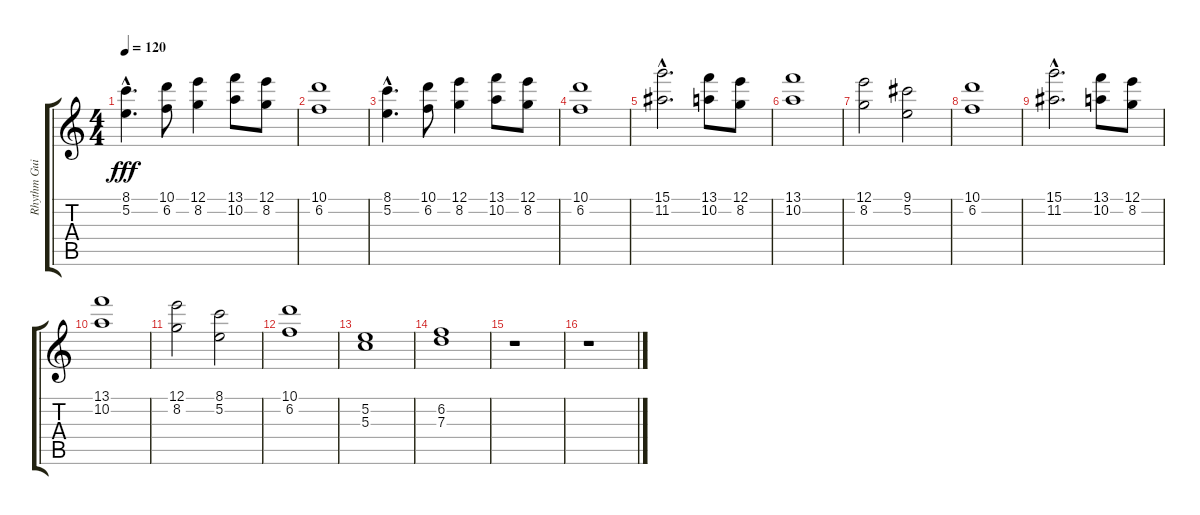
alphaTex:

\track ("Rhythm Guitar" "Rhythm Gui") {instrument distortionguitar}
\staff {score tabs}
\tuning (E4 B3 G3 D3 A2 D2) {hide}
\ts (4 4)
\tempo 120
\clef g2
\ks c
(8.1{hac} 5.2{hac}).4{d dy fff} (10.1 6.2).8 (12.1 8.2).4 (13.1 10.2).8 (12.1 8.2).8 |
(10.1 6.2).1 |
(8.1{hac} 5.2{hac}).4{d} (10.1 6.2).8 (12.1 8.2).4 (13.1 10.2).8 (12.1 8.2).8 |
(10.1 6.2).1 |
(15.1{hac} 11.2{hac}).2{d} (13.1 10.2).8 (12.1 8.2).8 |
(13.1 10.2).1 |
(12.1 8.2).2 (9.1 5.2).2 |
(10.1 6.2).1 |
(15.1{hac} 11.2{hac}).2{d} (13.1 10.2).8 (12.1 8.2).8 |
(13.1 10.2).1 |
(12.1 8.2).2 (8.1 5.2).2 |
(10.1 6.2).1 |
(5.2 5.3).1 |
(6.2 7.3).1 |
r.1 |
r.1
